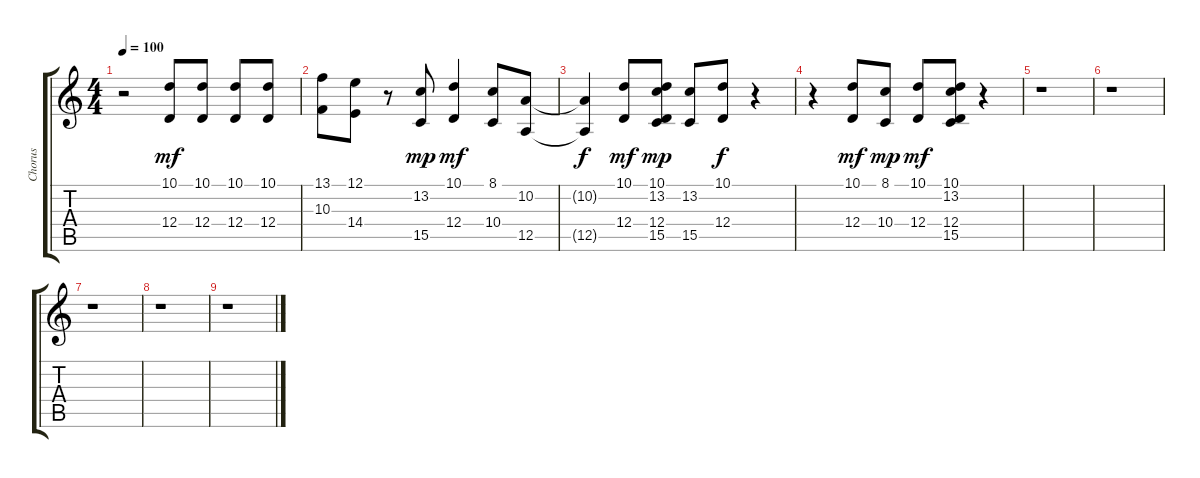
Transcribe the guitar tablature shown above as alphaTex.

\track ("Chorus" "Chorus") {instrument lead3calliope}
\staff {score tabs}
\tuning (E4 B3 G3 D3 A2 E2) {hide}
\ts (4 4)
\tempo 100
\clef g2
\ks c
r.2{dy mf} (10.1 12.4).8 (10.1 12.4).8 (10.1 12.4).8 (10.1 12.4).8 |
(13.1 10.3).8 (12.1 14.4).8 r.8 (13.2 15.5).8{dy mp} (10.1 12.4).4{dy mf} (8.1 10.4).8 (10.2 12.5).8 |
(10.2{t} 12.5{t}).4{dy f} (10.1 12.4).8{dy mf} (10.1 13.2 12.4 15.5).8{dy mp} (13.2 15.5).8 (10.1 12.4).8{dy f} r.4 |
r.4 (10.1 12.4).8{dy mf} (8.1 10.4).8{dy mp} (10.1 12.4).8{dy mf} (10.1 13.2 12.4 15.5).8 r.4 |
r.1 |
r.1 |
r.1 |
r.1 |
r.1
